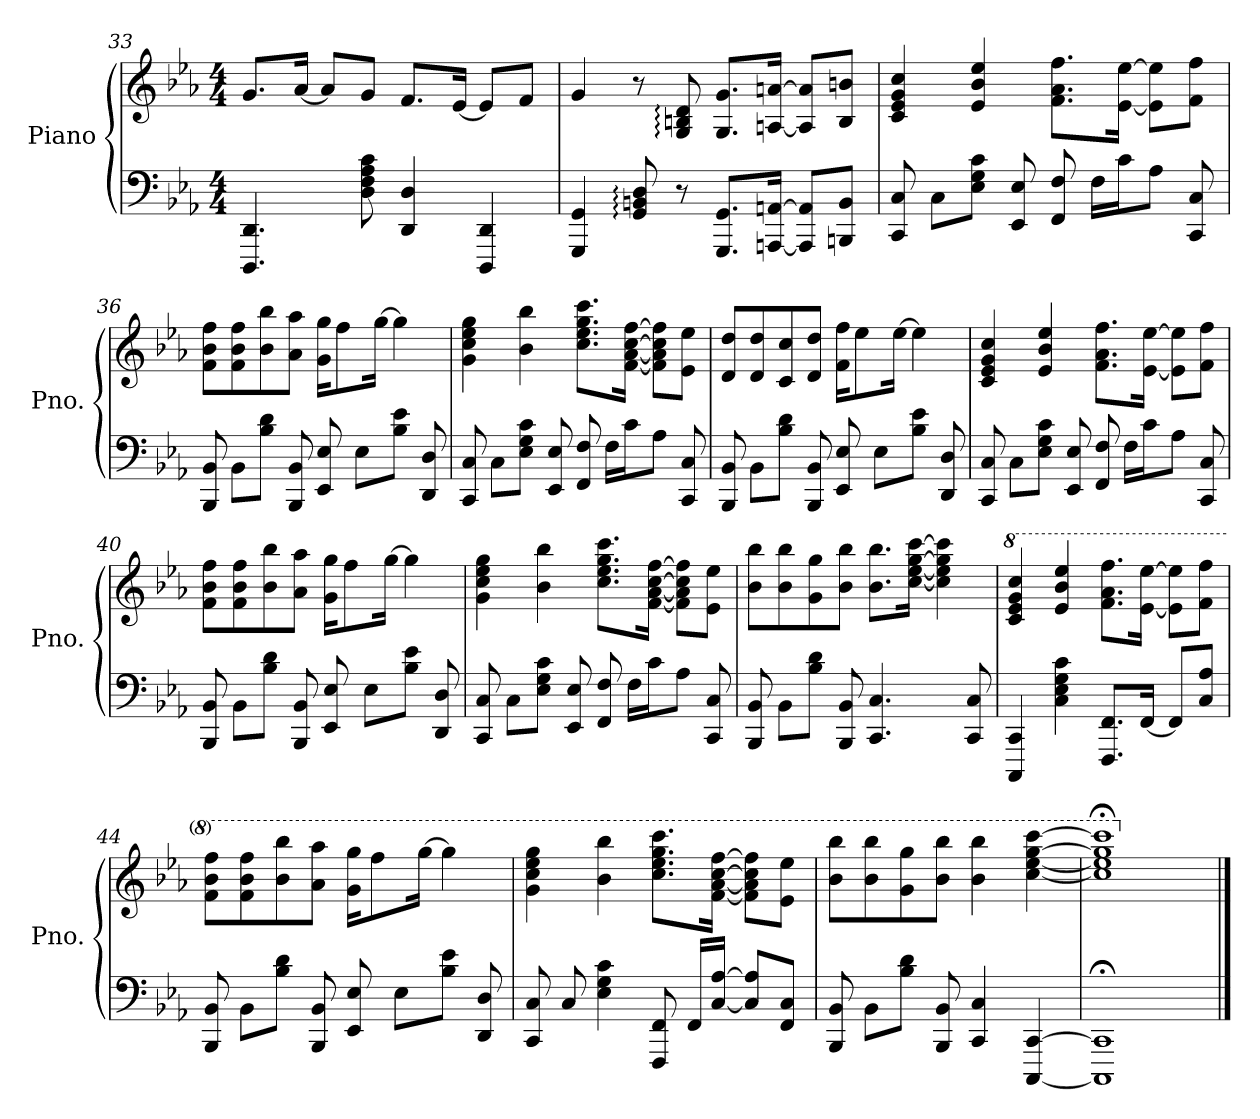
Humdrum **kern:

**kern	**kern
*part1	*part1
*staff2	*staff1
*I"Piano	*
*I'Pno.	*
*clefF4	*clefG2
*k[b-e-a-]	*k[b-e-a-]
*M4/4	*M4/4
=33	=33
4.DDD/ 4.DD/	8.g/L
.	[16a-/Jk
.	8a-/L]
8D\ 8F\ 8A-\ 8c\	8g/J
4DD/ 4D/	8.f/L
.	[16e-/Jk
4DDD/ 4DD/	8e-/L]
.	8f/J
=34	=34
4GGG/ 4GG/	4g/
8GG/: 8BBn/: 8D/:	8r
8r	8G/: 8Bn/: 8d/:
8.GGG/ 8.GG/L	8.G/ 8.g/L
[16AAAn/ [16AAn/Jk	[16An/ [16an/Jk
8AAA/] 8AA/]L	8A/] 8a/]L
8BBBn/ 8BB/J	8B/ 8bn/J
!!LO:LB:g=z
=35	=35
8CC/ 8C/	4c/ 4e-/ 4g/ 4cc/
8C\L	.
8E-\ 8G\ 8c\J	4e-/ 4b-/ 4ee-/
8EE-/ 8E-/	.
8FF/ 8F/	8.f\ 8.a-\ 8.ff\L
16F\LL	.
16c\J	[16e-\ [16ee-\Jk
8A-\J	8e-\] 8ee-\]L
8CC/ 8C/	8f\ 8ff\J
=36	=36
8BBB-/ 8BB-/	8f\ 8b-\ 8ff\L
8BB-\L	8f\ 8b-\ 8ff\
8B-\ 8d\J	8b-\ 8bb-\
8BBB-/ 8BB-/	8a-\ 8aa-\J
8EE-/ 8E-/	16g\ 16gg\KL
.	8ff\
8E-\L	.
.	[16gg\Jk
8B-\ 8e-\J	4gg\]
8DD/ 8D/	.
=37	=37
8CC/ 8C/	4g\ 4cc\ 4ee-\ 4gg\
8C\L	.
8E-\ 8G\ 8c\J	4b-\ 4bb-\
8EE-/ 8E-/	.
8FF/ 8F/	8.cc\ 8.ee-\ 8.gg\ 8.ccc\L
16F\LL	.
16c\J	[16f\ [16a-\ [16cc\ [16ff\Jk
8A-\J	8f\] 8a-\] 8cc\] 8ff\]L
8CC/ 8C/	8e-\ 8ee-\J
!!LO:LB:g=z
=38	=38
8BBB-/ 8BB-/	8d/ 8dd/L
8BB-\L	8d/ 8dd/
8B-\ 8d\J	8c/ 8cc/
8BBB-/ 8BB-/	8d/ 8dd/J
8EE-/ 8E-/	16f\ 16ff\KL
.	8ee-\
8E-\L	.
.	[16ee-\Jk
8B-\ 8e-\J	4ee-\]
8DD/ 8D/	.
=39	=39
8CC/ 8C/	4c/ 4e-/ 4g/ 4cc/
8C\L	.
8E-\ 8G\ 8c\J	4e-/ 4b-/ 4ee-/
8EE-/ 8E-/	.
8FF/ 8F/	8.f\ 8.a-\ 8.ff\L
16F\LL	.
16c\J	[16e-\ [16ee-\Jk
8A-\J	8e-\] 8ee-\]L
8CC/ 8C/	8f\ 8ff\J
=40	=40
8BBB-/ 8BB-/	8f\ 8b-\ 8ff\L
8BB-\L	8f\ 8b-\ 8ff\
8B-\ 8d\J	8b-\ 8bb-\
8BBB-/ 8BB-/	8a-\ 8aa-\J
8EE-/ 8E-/	16g\ 16gg\KL
.	8ff\
8E-\L	.
.	[16gg\Jk
8B-\ 8e-\J	4gg\]
8DD/ 8D/	.
!!LO:PB:g=z
=41	=41
8CC/ 8C/	4g\ 4cc\ 4ee-\ 4gg\
8C\L	.
8E-\ 8G\ 8c\J	4b-\ 4bb-\
8EE-/ 8E-/	.
8FF/ 8F/	8.cc\ 8.ee-\ 8.gg\ 8.ccc\L
16F\LL	.
16c\J	[16f\ [16a-\ [16cc\ [16ff\Jk
8A-\J	8f\] 8a-\] 8cc\] 8ff\]L
8CC/ 8C/	8e-\ 8ee-\J
=42	=42
8BBB-/ 8BB-/	8b-\ 8bb-\L
8BB-\L	8b-\ 8bb-\
8B-\ 8d\J	8g\ 8gg\
8BBB-/ 8BB-/	8b-\ 8bb-\J
4.CC/ 4.C/	8.b-\ 8.bb-\L
.	[16cc\ [16ee-\ [16gg\ [16ccc\Jk
.	4cc\] 4ee-\] 4gg\] 4ccc\]
8CC/ 8C/	.
=43	=43
*	*8va
4CCC/ 4CC/	4cc/ 4ee-/ 4gg/ 4ccc/
4C\ 4E-\ 4G\ 4c\	4ee-/ 4bb-/ 4eee-/
8.FFF/ 8.FF/L	8.ff\ 8.aa-\ 8.fff\L
[16FF/Jk	[16ee-\ [16eee-\Jk
8FF/L]	8ee-\] 8eee-\]L
8C/ 8A-/J	8ff\ 8fff\J
=44	=44
8BBB-/ 8BB-/	8ff\ 8bb-\ 8fff\L
8BB-\L	8ff\ 8bb-\ 8fff\
8B-\ 8d\J	8bb-\ 8bbb-\
8BBB-/ 8BB-/	8aa-\ 8aaa-\J
8EE-/ 8E-/	16gg\ 16ggg\KL
.	8fff\
8E-\L	.
.	[16ggg\Jk
8B-\ 8e-\J	4ggg\]
8DD/ 8D/	.
!!LO:LB:g=z
=45	=45
8CC/ 8C/	4gg\ 4ccc\ 4eee-\ 4ggg\
8C/	.
4E-\ 4G\ 4c\	4bb-\ 4bbb-\
8FFF/ 8FF/	8.ccc\ 8.eee-\ 8.ggg\ 8.cccc\L
16FF/LL	.
[16C/ [16A-/JJ	[16ff\ [16aa-\ [16ccc\ [16fff\Jk
8C/] 8A-/]L	8ff\] 8aa-\] 8ccc\] 8fff\]L
8FF/ 8C/J	8ee-\ 8eee-\J
=46	=46
8BBB-/ 8BB-/	8bb-\ 8bbb-\L
8BB-\L	8bb-\ 8bbb-\
8B-\ 8d\J	8gg\ 8ggg\
8BBB-/ 8BB-/	8bb-\ 8bbb-\J
4CC/ 4C/	4bb-\ 4bbb-\
[4CCC/ [4CC/	[4ccc\ [4eee-\ [4ggg\ [4cccc\
=47	=47
1CCC];< 1CC];<	1ccc];< 1eee-];< 1ggg];< 1cccc];<
*	*X8va
==	==
*-	*-
